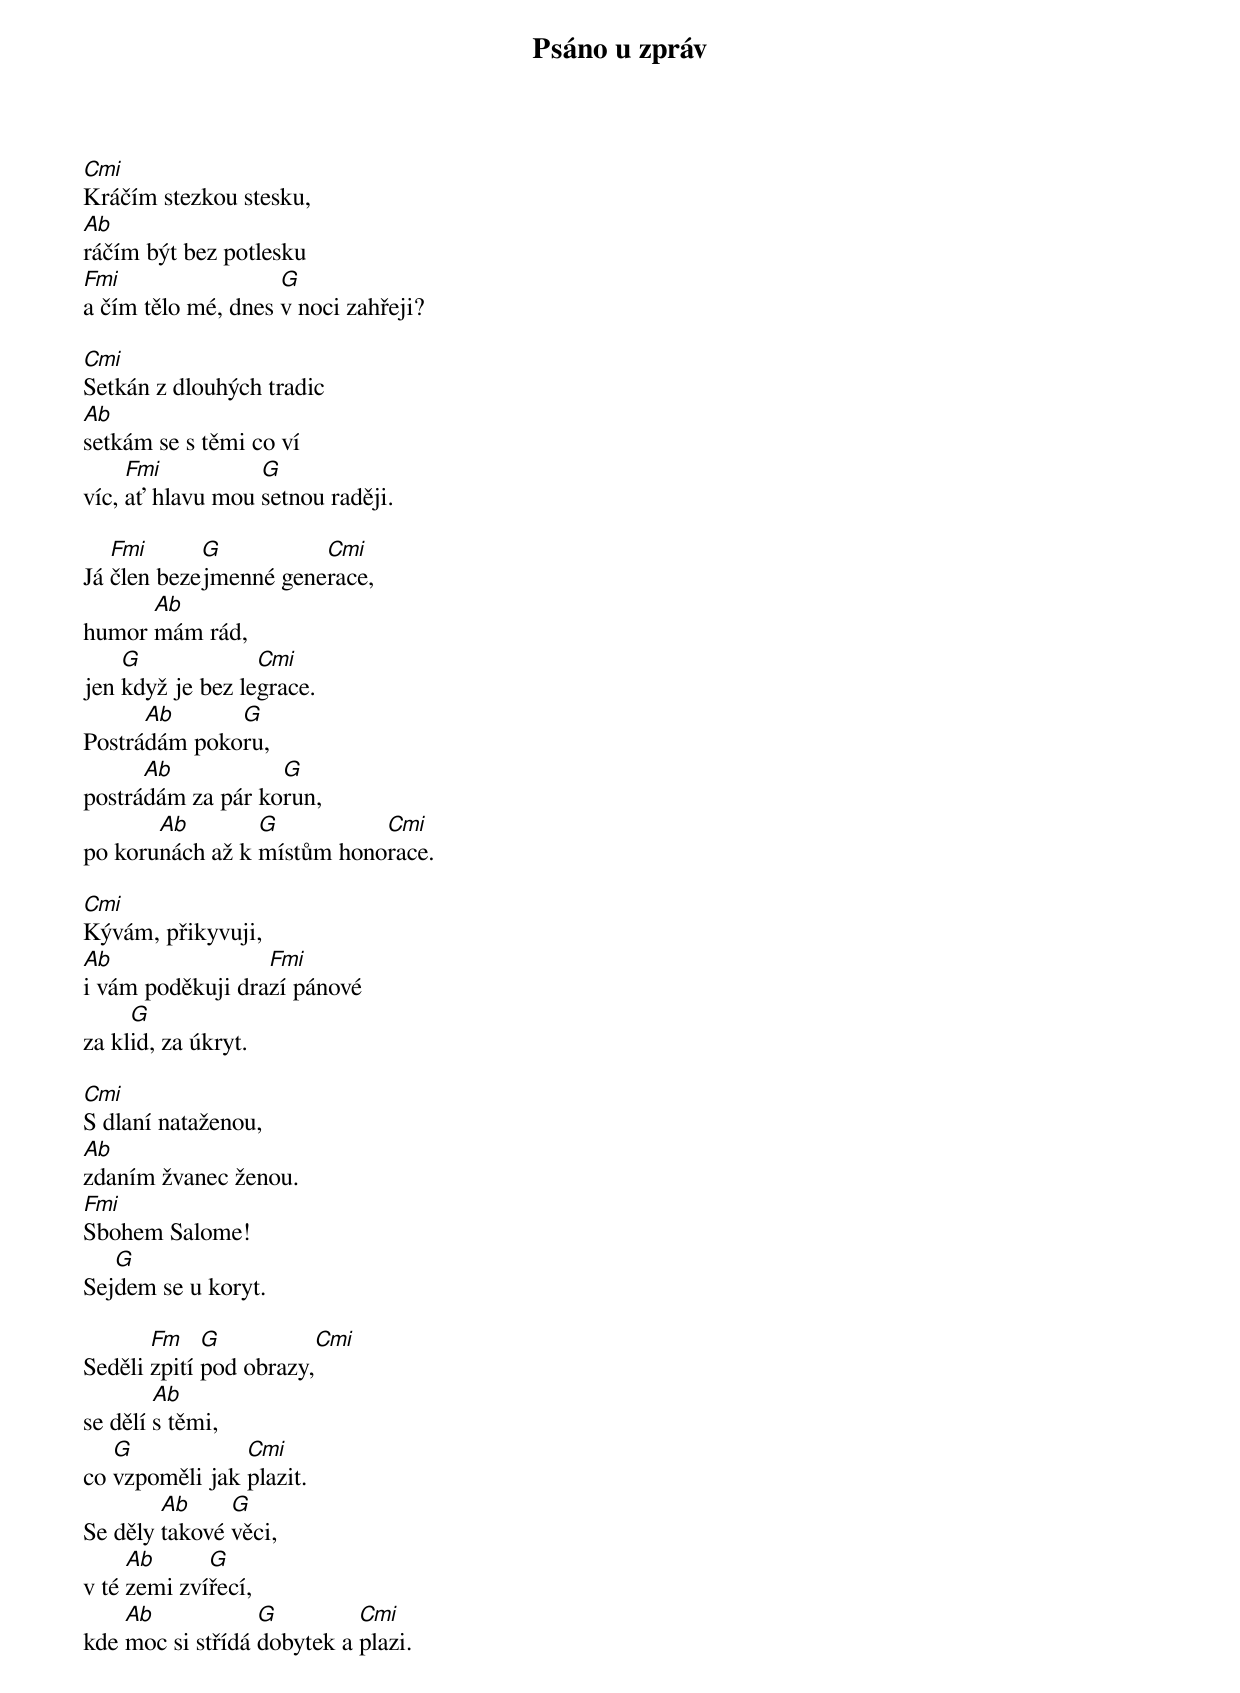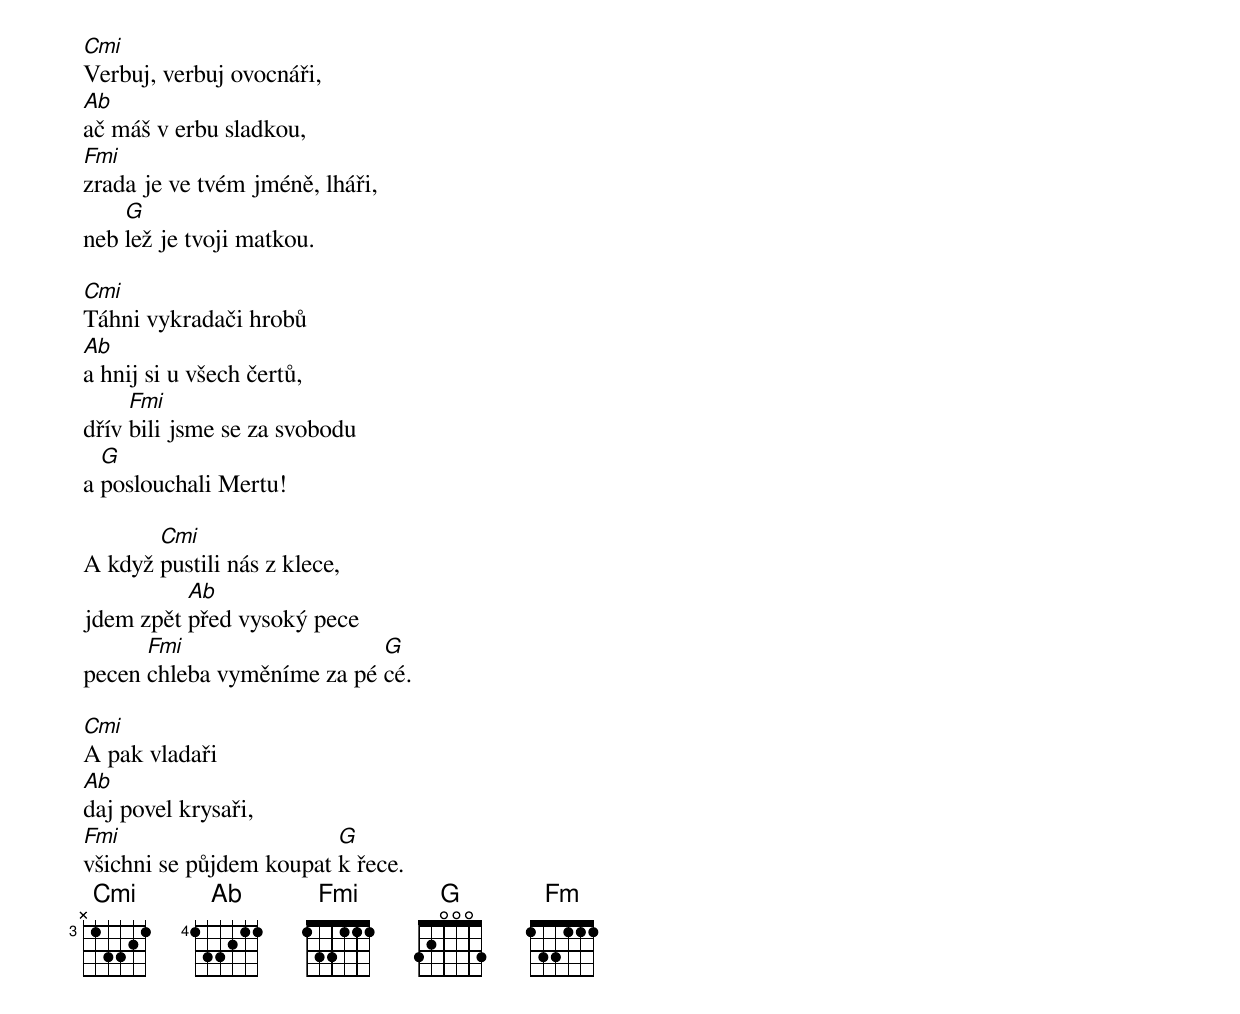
{title: Psáno u zpráv}
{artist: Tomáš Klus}
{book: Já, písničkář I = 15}

[Cmi]Kráčím stezkou stesku,
[Ab]ráčím být bez potlesku
[Fmi]a čím tělo mé, dnes [G]v noci zahřeji?

[Cmi]Setkán z dlouhých tradic
[Ab]setkám se s těmi co ví
víc, [Fmi]ať hlavu mou [G]setnou raději.

Já [Fmi]člen beze[G]jmenné gene[Cmi]race,
humor [Ab]mám rád,
jen [G]když je bez le[Cmi]grace.
Postrá[Ab]dám poko[G]ru,
postrá[Ab]dám za pár ko[G]run,
po koru[Ab]nách až k [G]místům hono[Cmi]race.

[Cmi]Kývám, přikyvuji,
[Ab]i vám poděkuji dra[Fmi]zí pánové
za kl[G]id, za úkryt.

[Cmi]S dlaní nataženou,
[Ab]zdaním žvanec ženou.
[Fmi]Sbohem Salome!
Sej[G]dem se u koryt.

Seděli [Fm]zpití [G]pod obrazy,[Cmi]
se dělí [Ab]s těmi,
co [G]vzpoměli jak [Cmi]plazit.
Se děly [Ab]takové [G]věci,
v té [Ab]zemi zví[G]řecí,
kde [Ab]moc si střídá [G]dobytek a [Cmi]plazi.

[Cmi]Verbuj, verbuj ovocnáři,
[Ab]ač máš v erbu sladkou,
[Fmi]zrada je ve tvém jméně, lháři,
neb [G]lež je tvoji matkou.

[Cmi]Táhni vykradači hrobů
[Ab]a hnij si u všech čertů,
dřív [Fmi]bili jsme se za svobodu
a [G]poslouchali Mertu!

A když [Cmi]pustili nás z klece,
jdem zpět [Ab]před vysoký pece
pecen [Fmi]chleba vyměníme za pé [G]cé.

[Cmi]A pak vladaři
[Ab]daj povel krysaři,
[Fmi]všichni se půjdem koupat [G]k řece.
